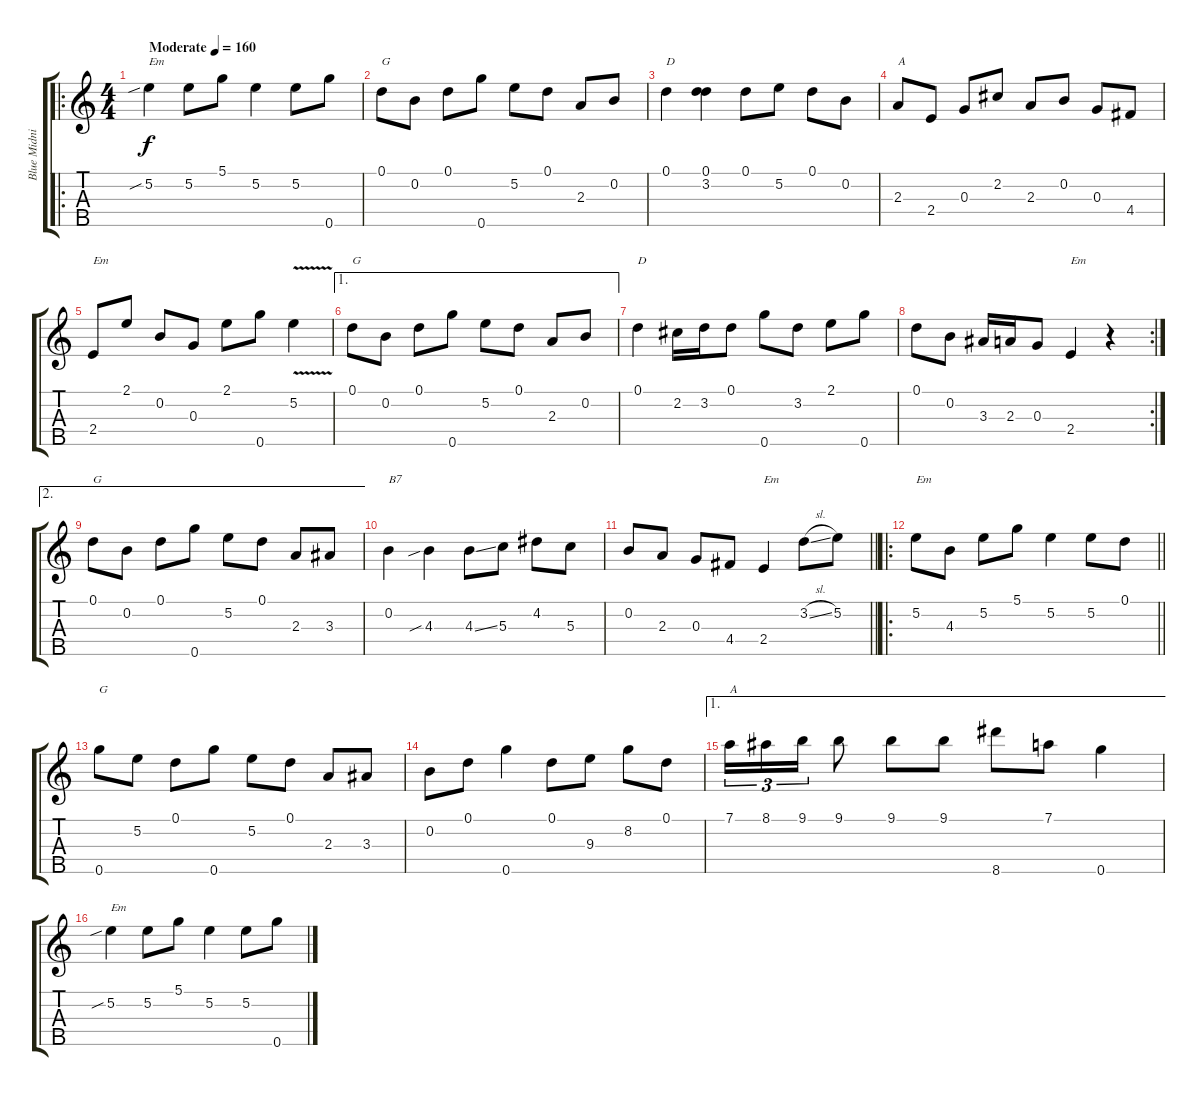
\track ("Blue Midnite Star" "Blue Midni") {instrument acousticguitarsteel}
\staff {score tabs}
\tuning (D4 B3 G3 D3 G4) {hide}
\ro
\ts (4 4)
\tempo (160 "Moderate")
\clef g2
\ks c
5.2{sib}.4{txt "Em" dy f instrument acousticguitarsteel} 5.2.8 5.1.8 5.2.4 5.2.8 0.5.8 |
0.1.8{txt "G"} 0.2.8 0.1.8 0.5.8 5.2.8 0.1.8 2.3.8 0.2.8 |
0.1.4{txt "D"} (0.1 3.2).4 0.1.8 5.2.8 0.1.8 0.2.8 |
2.3.8{txt "A"} 2.4.8 0.3.8 2.2.8 2.3.8 0.2.8 0.3.8 4.4.8 |
2.4.8{txt "Em"} 2.1.8 0.2.8 0.3.8 2.1.8 0.5.8 5.2{v}.4 |
\ae 1
0.1.8{txt "G"} 0.2.8 0.1.8 0.5.8 5.2.8 0.1.8 2.3.8 0.2.8 |
0.1.4{txt "D"} 2.2.16 3.2.16 0.1.8 0.5.8 3.2.8 2.1.8 0.5.8 |
\rc 2
0.1.8 0.2.8 3.3.16 2.3.16 0.3.8 2.4.4{txt "Em"} r.4 |
\ae 2
0.1.8{txt "G"} 0.2.8 0.1.8 0.5.8 5.2.8 0.1.8 2.3.8 3.3.8 |
0.2.4{txt "B7"} 4.3{sib}.4 4.3{ss}.8 5.3.8 4.2.8 5.3.8 |
\barLineRight lightlight
0.2.8 2.3.8 0.3.8 4.4.8 2.4.4{txt "Em"} 3.2{sl}.8 5.2.8 |
\ro
\barLineRight lightlight
5.2.8{txt "Em"} 4.3.8 5.2.8 5.1.8 5.2.4 5.2.8 0.1.8 |
0.5.8{txt "G"} 5.2.8 0.1.8 0.5.8 5.2.8 0.1.8 2.3.8 3.3.8 |
0.2.8 0.1.8 0.5.4 0.1.8 9.3.8 8.2.8 0.1.8 |
\ae 1
7.1.16{tu (3 2) txt "A"} 8.1.16{tu (3 2)} 9.1.16{tu (3 2)} 9.1.8 9.1.8 9.1.8 8.5.8 7.1.8 0.5.4 |
5.2{sib}.4{txt "Em"} 5.2.8 5.1.8 5.2.4 5.2.8 0.5.8
